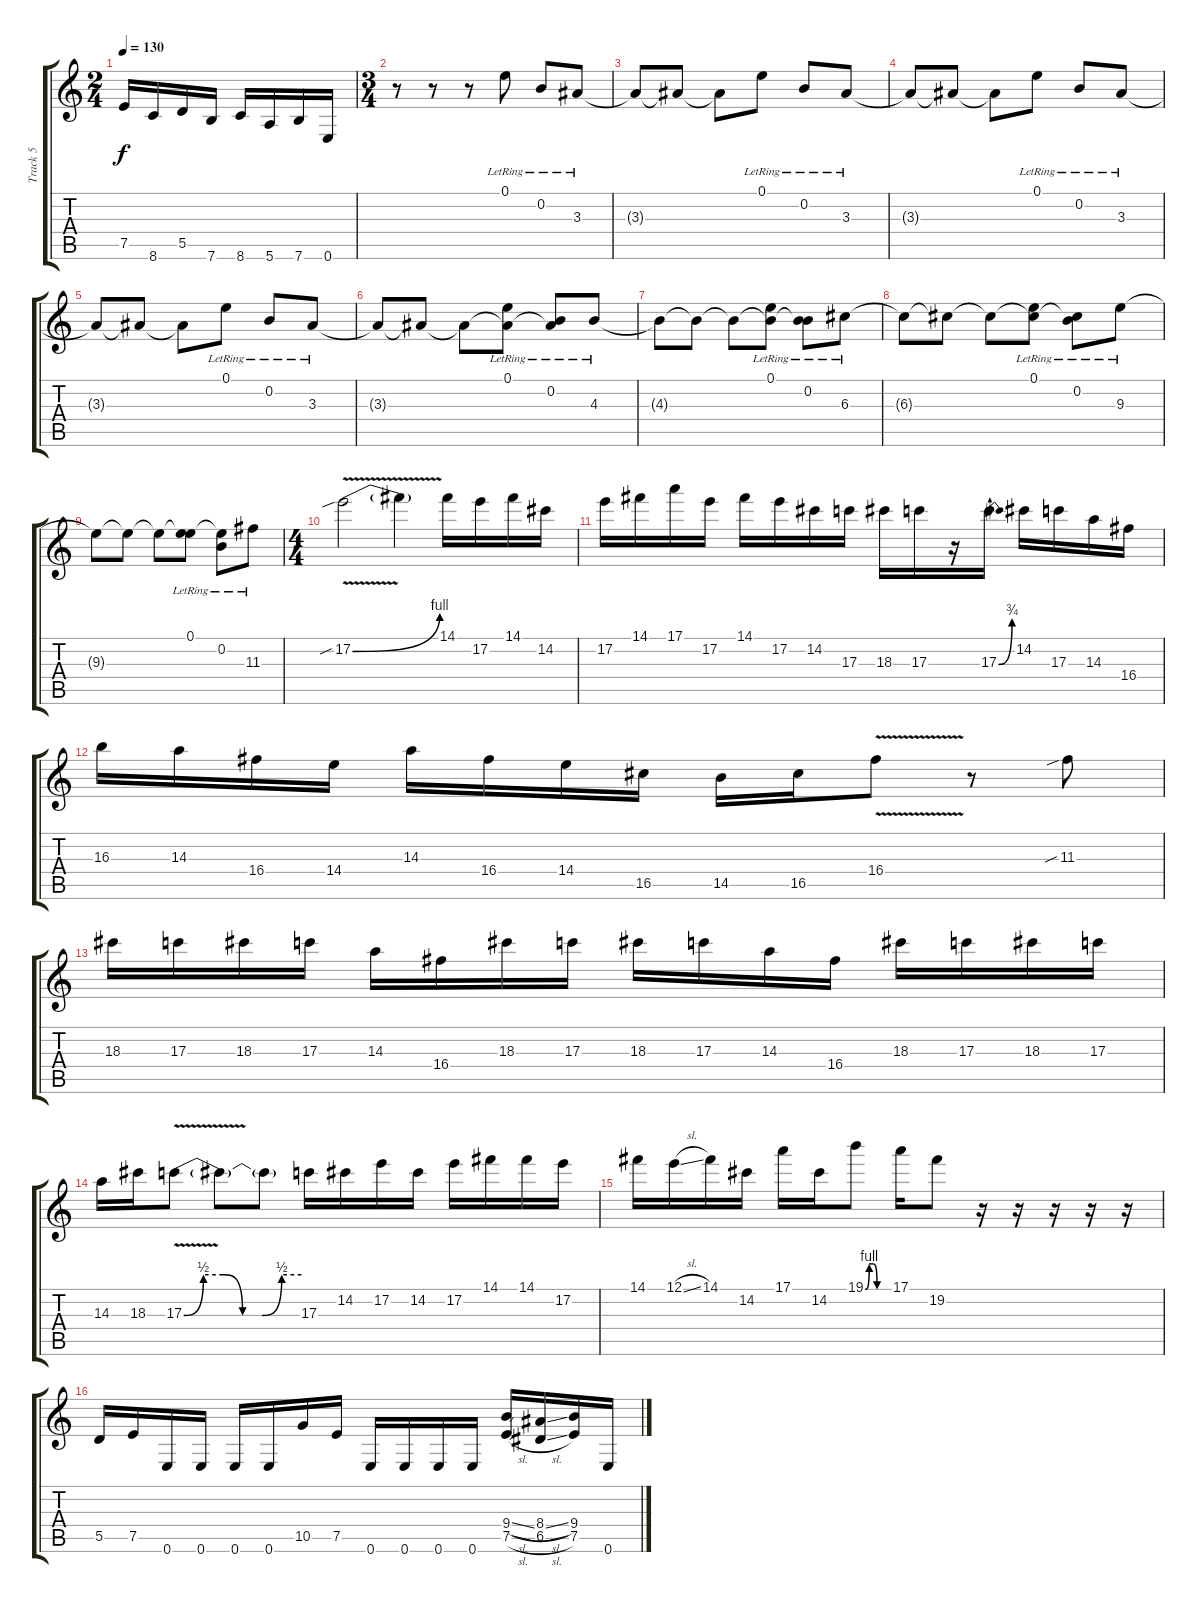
\track ("Track 5" "Track 5") {instrument distortionguitar}
\staff {score tabs}
\tuning (E4 B3 G3 D3 A2 E2) {hide}
\ts (2 4)
\tempo 130
\clef g2
\ks c
7.5.16{dy f} 8.6.16 5.5.16 7.6.16 8.6.16 5.6.16 7.6.16 0.6.16 |
\ts (3 4)
r.8 r.8 r.8 0.1{lr}.8 0.2{lr}.8 3.3{lr}.8 |
3.3{t}.8 3.3{t}.8 3.3{t}.8 0.1{lr}.8 0.2{lr}.8 3.3{lr}.8 |
3.3{t}.8 3.3{t}.8 3.3{t}.8 0.1{lr}.8 0.2{lr}.8 3.3{lr}.8 |
3.3{t}.8 3.3{t}.8 3.3{t}.8 0.1{lr}.8 0.2{lr}.8 3.3{lr}.8 |
3.3{t}.8 3.3{t}.8 3.3{t}.8 (0.1{lr} 3.3{t}).8 (0.2{lr} 3.3{t}).8 4.3{lr}.8 |
4.3{t}.8 4.3{t}.8 4.3{t}.8 (0.1{lr} 4.3{t}).8 (0.2{lr} 4.3{t}).8 6.3{lr}.8 |
6.3{t}.8 6.3{t}.8 6.3{t}.8 (0.1{lr} 6.3{t}).8 (0.2{lr} 6.3{t}).8 9.3{lr}.8 |
9.3{t}.8 9.3{t}.8 9.3{t}.8 (0.1{lr} 9.3{t}).8 (0.2{lr} 9.3{t}).8 11.3{lr}.8 |
\ts (4 4)
17.2{be (bend 0 0 60 4) v sib}.2 17.2{t}.4 14.1.16 17.2.16 14.1.16 14.2.16 |
17.2.16 14.1.16 17.1.16 17.2.16 14.1.16 17.2.16 14.2.16 17.3.16 18.3.16 17.3.16 r.16 17.3{be (bend 0 0 60 3)}.16 14.2.16 17.3.16 14.3.16 16.4.16 |
16.3.16 14.3.16 16.4.16 14.4.16 14.3.16 16.4.16 14.4.16 16.5.16 14.5.16 16.5.16 16.4{v}.8 r.8 11.3{sib}.8 |
18.3.16 17.3.16 18.3.16 17.3.16 14.3.16 16.4.16 18.3.16 17.3.16 18.3.16 17.3.16 14.3.16 16.4.16 18.3.16 17.3.16 18.3.16 17.3.16 |
14.3.16 18.3.16 17.3{be (custom 0 0 10 2 20 2 30 0 40 0 50 2 60 2) v}.8 17.3{t}.8 17.3{t}.8 17.3.16 14.2.16 17.2.16 14.2.16 17.2.16 14.1.16 14.1.16 17.2.16 |
14.1.16 12.1{sl}.16 14.1.16 14.2.16 17.1.16 14.2.16 19.1{be (custom 0 0 10 4 20 4 30 0 60 0)}.8 17.1.16 19.2.8 r.16 r.16 r.16 r.16 r.16 |
5.5.16 7.5.16 0.6.16 0.6.16 0.6.16 0.6.16 10.5.16 7.5.16 0.6.16 0.6.16 0.6.16 0.6.16 (9.4{sl} 7.5{sl}).16 (8.4{sl} 6.5{sl}).16 (9.4 7.5).16 0.6.16
